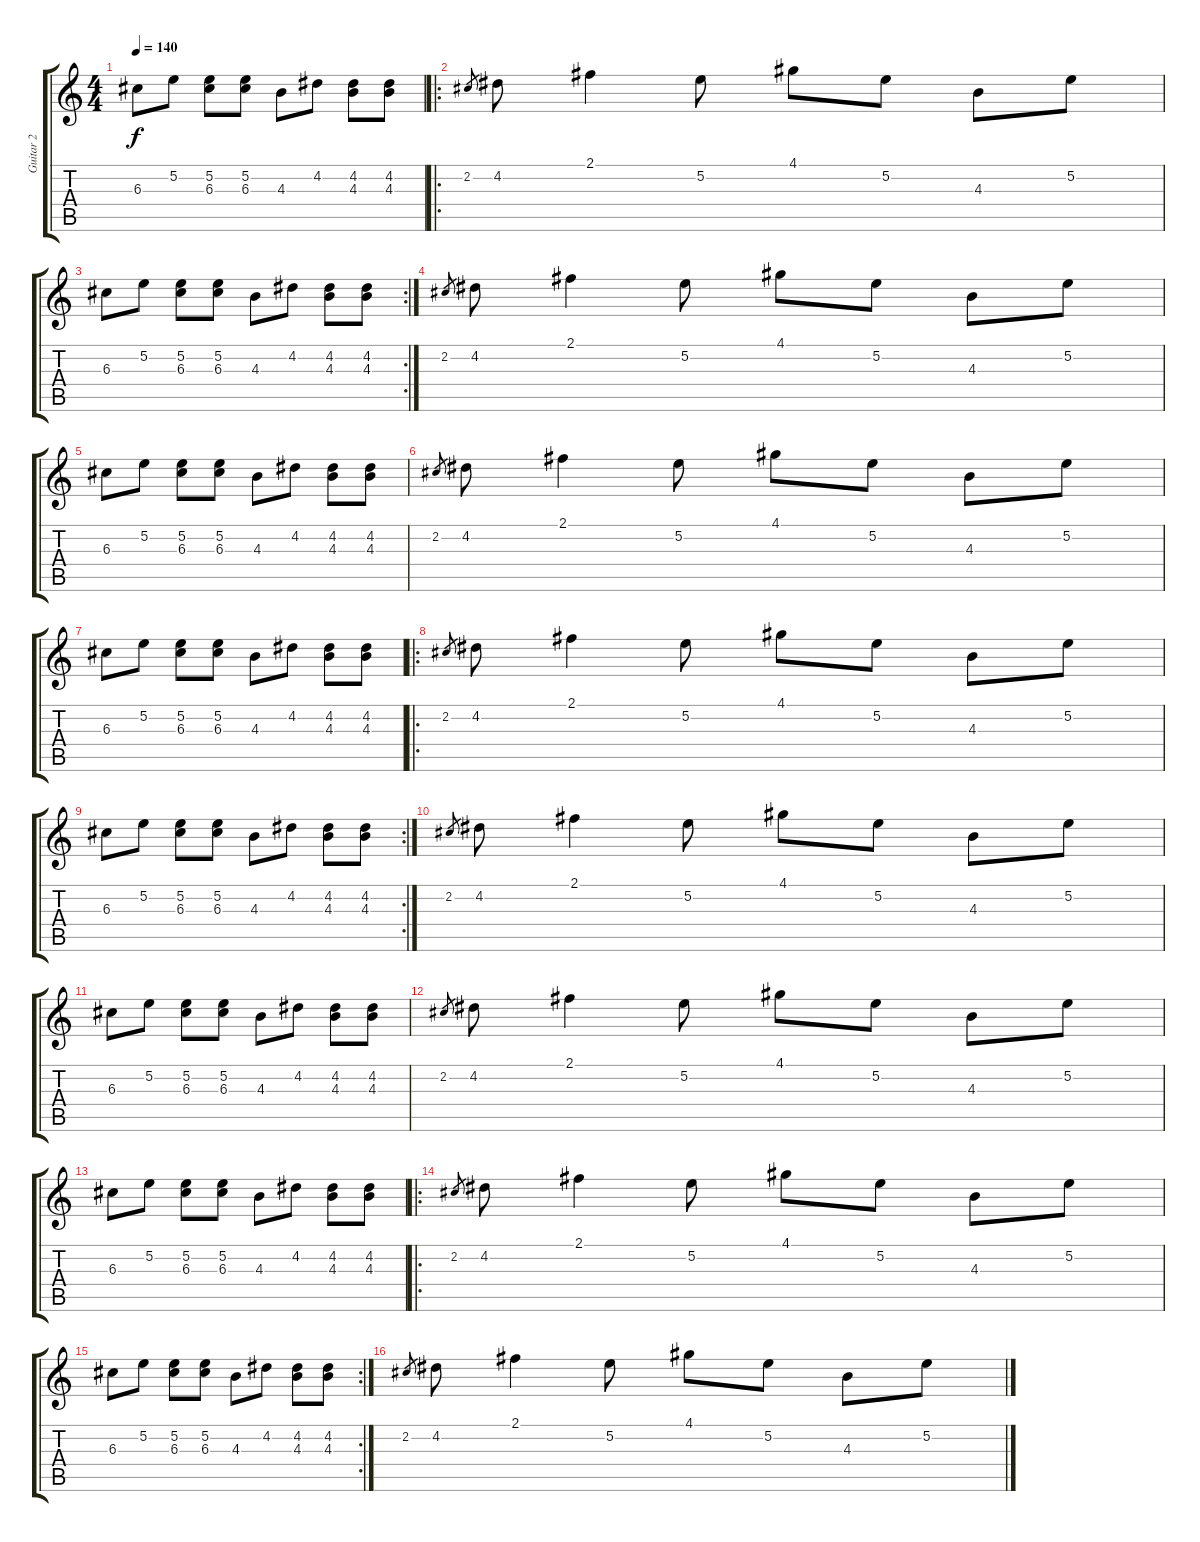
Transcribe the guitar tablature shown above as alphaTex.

\track ("Guitar 2" "Guitar 2") {instrument electricguitarjazz}
\staff {score tabs}
\tuning (E4 B3 G3 D3 A2 E2) {hide}
\ts (4 4)
\tempo 140
\clef g2
\ks c
6.3.8{dy f} 5.2.8 (5.2 6.3).8 (5.2 6.3).8 4.3.8 4.2.8 (4.2 4.3).8 (4.2 4.3).8 |
\ro
2.2.8{gr} 4.2.8 2.1.4 5.2.8 4.1.8 5.2.8 4.3.8 5.2.8 |
\rc 2
6.3.8 5.2.8 (5.2 6.3).8 (5.2 6.3).8 4.3.8 4.2.8 (4.2 4.3).8 (4.2 4.3).8 |
2.2.8{gr} 4.2.8 2.1.4 5.2.8 4.1.8 5.2.8 4.3.8 5.2.8 |
6.3.8 5.2.8 (5.2 6.3).8 (5.2 6.3).8 4.3.8 4.2.8 (4.2 4.3).8 (4.2 4.3).8 |
2.2.8{gr} 4.2.8 2.1.4 5.2.8 4.1.8 5.2.8 4.3.8 5.2.8 |
6.3.8 5.2.8 (5.2 6.3).8 (5.2 6.3).8 4.3.8 4.2.8 (4.2 4.3).8 (4.2 4.3).8 |
\ro
2.2.8{gr} 4.2.8 2.1.4 5.2.8 4.1.8 5.2.8 4.3.8 5.2.8 |
\rc 2
6.3.8 5.2.8 (5.2 6.3).8 (5.2 6.3).8 4.3.8 4.2.8 (4.2 4.3).8 (4.2 4.3).8 |
2.2.8{gr} 4.2.8 2.1.4 5.2.8 4.1.8 5.2.8 4.3.8 5.2.8 |
6.3.8 5.2.8 (5.2 6.3).8 (5.2 6.3).8 4.3.8 4.2.8 (4.2 4.3).8 (4.2 4.3).8 |
2.2.8{gr} 4.2.8 2.1.4 5.2.8 4.1.8 5.2.8 4.3.8 5.2.8 |
6.3.8 5.2.8 (5.2 6.3).8 (5.2 6.3).8 4.3.8 4.2.8 (4.2 4.3).8 (4.2 4.3).8 |
\ro
2.2.8{gr} 4.2.8 2.1.4 5.2.8 4.1.8 5.2.8 4.3.8 5.2.8 |
\rc 2
6.3.8 5.2.8 (5.2 6.3).8 (5.2 6.3).8 4.3.8 4.2.8 (4.2 4.3).8 (4.2 4.3).8 |
2.2.8{gr} 4.2.8 2.1.4 5.2.8 4.1.8 5.2.8 4.3.8 5.2.8
